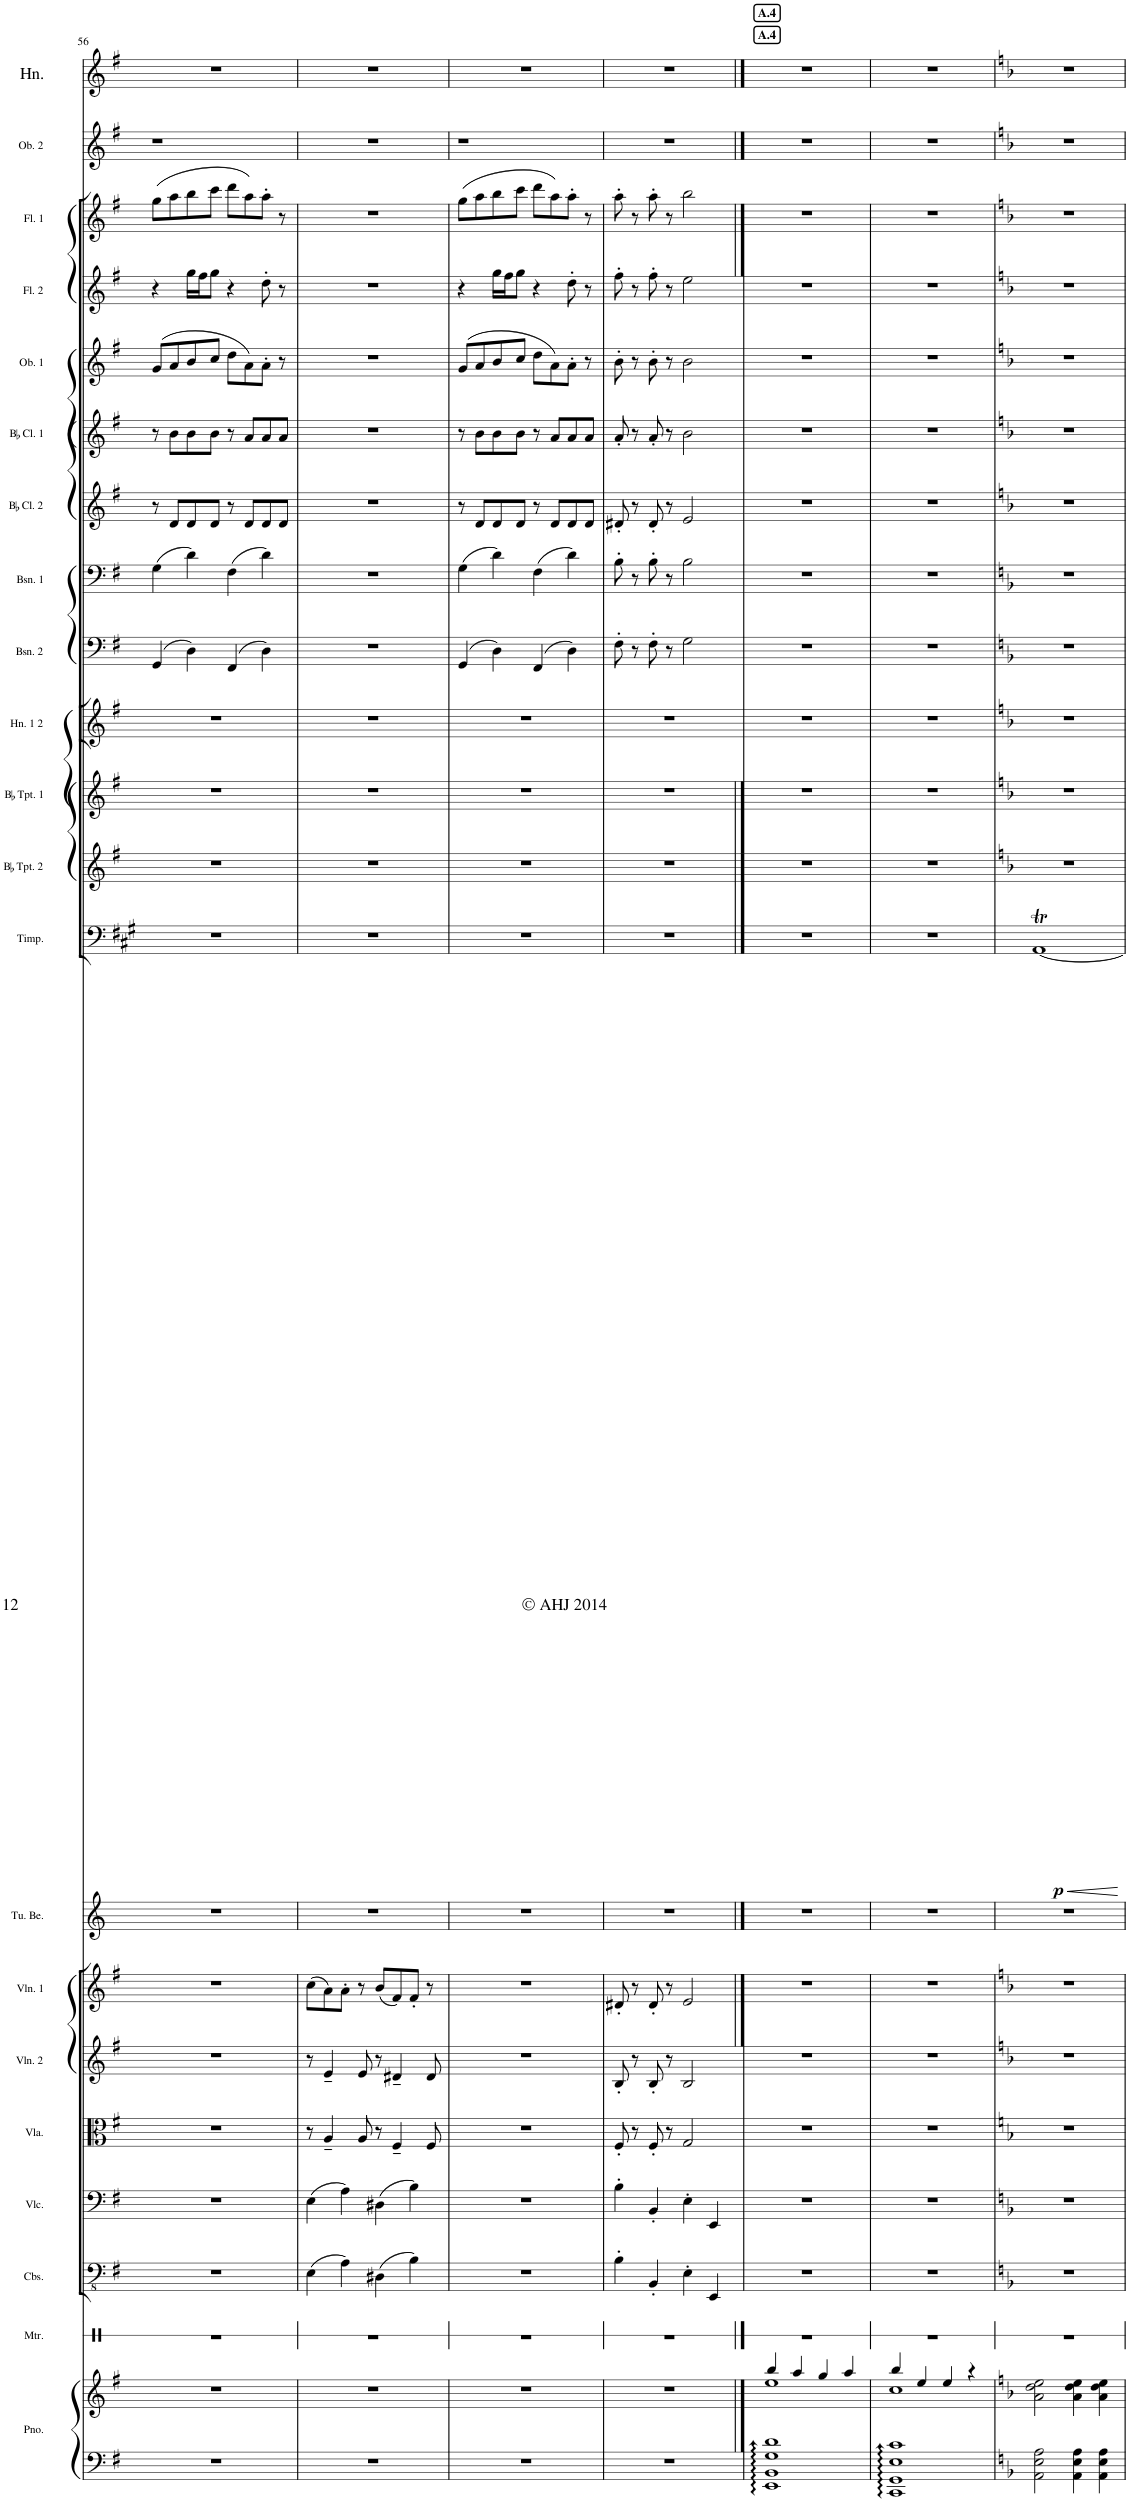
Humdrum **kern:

**kern	**kern	**kern	**kern	**kern	**kern	**kern	**kern	**kern	**kern	**dynam	**kern	**kern	**kern	**kern	**kern	**kern	**kern	**kern	**kern	**kern	**kern	**kern
*part21	*part21	*part20	*part19	*part18	*part17	*part16	*part15	*part14	*part13	*part13	*part12	*part11	*part10	*part9	*part8	*part7	*part6	*part5	*part4	*part3	*part2	*part1
*staff22	*staff21	*staff20	*staff19	*staff18	*staff17	*staff16	*staff15	*staff14	*staff13	*staff13	*staff12	*staff11	*staff10	*staff9	*staff8	*staff7	*staff6	*staff5	*staff4	*staff3	*staff2	*staff1
*I"Piano	*	*I"Metronome	*I"Contrabass	*I"Violoncello	*I"Viola	*I"Violin 2	*I"Violin 1	*I"Tubular Bells	*I"Timpani	*	*I"BaccidentalFlat Trumpet 2	*I"BaccidentalFlat Trumpet 1	*I"Horn 1 2	*I"Bassoon 2	*I"Bassoon 1	*I"BaccidentalFlat Clarinet 2	*I"BaccidentalFlat Clarinet 1	*I"Oboe 1	*I"Flute 2	*I"Flute 1	*I"Oboe 2	*I"Horn
*I'Pno.	*	*I'Mtr.	*I'Cbs.	*I'Vlc.	*I'Vla.	*I'Vln. 2	*I'Vln. 1	*I'Tu. Be.	*I'Timp.	*	*I'BaccidentalFlat Tpt. 2	*I'BaccidentalFlat Tpt. 1	*I'Hn. 1 2	*I'Bsn. 2	*I'Bsn. 1	*I'BaccidentalFlat Cl. 2	*I'BaccidentalFlat Cl. 1	*I'Ob. 1	*I'Fl. 2	*I'Fl. 1	*I'Ob. 2	*I'Hn.
!!LO:PB:g=z
*clefF4	*clefG2	*clefX	*clefFv4	*clefF4	*clefC3	*clefG2	*clefG2	*clefG2	*clefF4	*	*clefG2	*clefG2	*clefG2	*clefF4	*clefF4	*clefG2	*clefG2	*clefG2	*clefG2	*clefG2	*clefG2	*clefG2
*	*	*	*	*	*	*	*	*	*	*	*ITrd1c2	*ITrd1c2	*ITrd4c7	*	*	*ITrd1c2	*ITrd1c2	*	*	*	*	*ITrd4c7
*k[f#]	*k[f#]	*k[]	*k[f#]	*k[f#]	*k[f#]	*k[f#]	*k[f#]	*k[]	*k[f#c#g#]	*	*k[f#]	*k[f#]	*k[f#]	*k[f#]	*k[f#]	*k[f#]	*k[f#]	*k[f#]	*k[f#]	*k[f#]	*k[f#]	*k[f#]
*M4/4	*M4/4	*M4/4	*M4/4	*M4/4	*M4/4	*M4/4	*M4/4	*M4/4	*M4/4	*	*M4/4	*M4/4	*M4/4	*M4/4	*M4/4	*M4/4	*M4/4	*M4/4	*M4/4	*M4/4	*M4/4	*M4/4
=56	=56	=56	=56	=56	=56	=56	=56	=56	=56	=56	=56	=56	=56	=56	=56	=56	=56	=56	=56	=56	=56	=56
1r	1r	1r	1r	1r	1r	1r	1r	1r	1r	.	1r	1r	1r	(4GG/	(4G\	8r	8r	(8g/L	4r	(8gg\L	1r	1r
.	.	.	.	.	.	.	.	.	.	.	.	.	.	.	.	8d/L	8b\L	8a/	.	8aa\	.	.
.	.	.	.	.	.	.	.	.	.	.	.	.	.	4D\)	4d\)	8d/	8b\	8b/	16gg\LL	8bb\	.	.
.	.	.	.	.	.	.	.	.	.	.	.	.	.	.	.	.	.	.	16ff#\J	.	.	.
.	.	.	.	.	.	.	.	.	.	.	.	.	.	.	.	8d/J	8b\J	8cc/J	8gg\J	8ccc\J	.	.
.	.	.	.	.	.	.	.	.	.	.	.	.	.	(4FF#/	(4F#\	8r	8r	8dd\L	4r	8ddd\L	.	.
.	.	.	.	.	.	.	.	.	.	.	.	.	.	.	.	8d/L	8a/L	8a\)	.	8aa\)	.	.
.	.	.	.	.	.	.	.	.	.	.	.	.	.	4D\)	4d\)	8d/	8a/	8a'\J	8dd'\	8aa'\J	.	.
.	.	.	.	.	.	.	.	.	.	.	.	.	.	.	.	8d/J	8a/J	8r	8r	8r	.	.
=57	=57	=57	=57	=57	=57	=57	=57	=57	=57	=57	=57	=57	=57	=57	=57	=57	=57	=57	=57	=57	=57	=57
1r	1r	1r	(4EE\	(4E\	8r	8r	(8cc\L	1r	1r	.	1r	1r	1r	1r	1r	1r	1r	1r	1r	1r	1r	1r
.	.	.	.	.	4A~/	4e~/	8a\)	.	.	.	.	.	.	.	.	.	.	.	.	.	.	.
.	.	.	4AA\)	4A\)	.	.	8a'\J	.	.	.	.	.	.	.	.	.	.	.	.	.	.	.
.	.	.	.	.	8A/	8e/	8r	.	.	.	.	.	.	.	.	.	.	.	.	.	.	.
.	.	.	(4DD#X\	(4D#X\	8r	8r	(8b/L	.	.	.	.	.	.	.	.	.	.	.	.	.	.	.
.	.	.	.	.	4F#~/	4d#X~/	8f#/)	.	.	.	.	.	.	.	.	.	.	.	.	.	.	.
.	.	.	4BB\)	4B\)	.	.	8f#'/J	.	.	.	.	.	.	.	.	.	.	.	.	.	.	.
.	.	.	.	.	8F#/	8d#/	8r	.	.	.	.	.	.	.	.	.	.	.	.	.	.	.
=58	=58	=58	=58	=58	=58	=58	=58	=58	=58	=58	=58	=58	=58	=58	=58	=58	=58	=58	=58	=58	=58	=58
1r	1r	1r	1r	1r	1r	1r	1r	1r	1r	.	1r	1r	1r	(4GG/	(4G\	8r	8r	(8g/L	4r	(8gg\L	1r	1r
.	.	.	.	.	.	.	.	.	.	.	.	.	.	.	.	8d/L	8b\L	8a/	.	8aa\	.	.
.	.	.	.	.	.	.	.	.	.	.	.	.	.	4D\)	4d\)	8d/	8b\	8b/	16gg\LL	8bb\	.	.
.	.	.	.	.	.	.	.	.	.	.	.	.	.	.	.	.	.	.	16ff#\J	.	.	.
.	.	.	.	.	.	.	.	.	.	.	.	.	.	.	.	8d/J	8b\J	8cc/J	8gg\J	8ccc\J	.	.
.	.	.	.	.	.	.	.	.	.	.	.	.	.	(4FF#/	(4F#\	8r	8r	8dd\L	4r	8ddd\L	.	.
.	.	.	.	.	.	.	.	.	.	.	.	.	.	.	.	8d/L	8a/L	8a\)	.	8aa\)	.	.
.	.	.	.	.	.	.	.	.	.	.	.	.	.	4D\)	4d\)	8d/	8a/	8a'\J	8dd'\	8aa'\J	.	.
.	.	.	.	.	.	.	.	.	.	.	.	.	.	.	.	8d/J	8a/J	8r	8r	8r	.	.
=59	=59	=59	=59	=59	=59	=59	=59	=59	=59	=59	=59	=59	=59	=59	=59	=59	=59	=59	=59	=59	=59	=59
1r	1r	1r	4BB'\	4B'\	8F#'/	8B'/	8d#X'/	1r	1r	.	1r	1r	1r	8F#'\	8B'\	8d#X'/	8a'/	8b'\	8ff#'\	8aa'\	1r	1r
.	.	.	.	.	8r	8r	8r	.	.	.	.	.	.	8r	8r	8r	8r	8r	8r	8r	.	.
.	.	.	4BBB'/	4BB'/	8F#'/	8B'/	8d#'/	.	.	.	.	.	.	8F#'\	8B'\	8d#'/	8a'/	8b'\	8ff#'\	8aa'\	.	.
.	.	.	.	.	8r	8r	8r	.	.	.	.	.	.	8r	8r	8r	8r	8r	8r	8r	.	.
.	.	.	4EE'\	4E'\	2G/	2B/	2e/	.	.	.	.	.	.	2G\	2B\	2e/	2b\	2b\	2ee\	2bb\	.	.
.	.	.	4EEE/	4EE/	.	.	.	.	.	.	.	.	.	.	.	.	.	.	.	.	.	.
==60	==60	==60	==60	==60	==60	==60	==60	==60	==60	==60	==60	==60	==60	==60	==60	==60	==60	==60	==60	==60	==60	==60
*	*^	*	*	*	*	*	*	*	*	*	*	*	*	*	*	*	*	*	*	*	*	*
!	!	!	!	!	!	!	!	!	!	!	!	!	!	!	!	!	!	!	!	!	!	!	!LO:TX:a:B:t=A.4
!	!	!	!	!	!	!	!	!	!	!	!	!	!	!	!	!	!	!	!	!	!	!	!LO:TX:a:B:t=A.4
1EE 1BB 1G 1d	4bb/	1ee	1r	1r	1r	1r	1r	1r	1r	1r	.	1r	1r	1r	1r	1r	1r	1r	1r	1r	1r	1r	1r
.	4aa/	.	.	.	.	.	.	.	.	.	.	.	.	.	.	.	.	.	.	.	.	.	.
.	4gg/	.	.	.	.	.	.	.	.	.	.	.	.	.	.	.	.	.	.	.	.	.	.
.	4aa/	.	.	.	.	.	.	.	.	.	.	.	.	.	.	.	.	.	.	.	.	.	.
=61	=61	=61	=61	=61	=61	=61	=61	=61	=61	=61	=61	=61	=61	=61	=61	=61	=61	=61	=61	=61	=61	=61	=61
1CC 1GG 1E 1c	4bb/	1cc	1r	1r	1r	1r	1r	1r	1r	1r	.	1r	1r	1r	1r	1r	1r	1r	1r	1r	1r	1r	1r
.	4ee/	.	.	.	.	.	.	.	.	.	.	.	.	.	.	.	.	.	.	.	.	.	.
.	4ee/	.	.	.	.	.	.	.	.	.	.	.	.	.	.	.	.	.	.	.	.	.	.
.	4r	.	.	.	.	.	.	.	.	.	.	.	.	.	.	.	.	.	.	.	.	.	.
*	*v	*v	*	*	*	*	*	*	*	*	*	*	*	*	*	*	*	*	*	*	*	*	*
=62	=62	=62	=62	=62	=62	=62	=62	=62	=62	=62	=62	=62	=62	=62	=62	=62	=62	=62	=62	=62	=62	=62
*k[b-]	*k[b-]	*	*k[b-]	*k[b-]	*k[b-]	*k[b-]	*k[b-]	*	*	*	*k[b-]	*k[b-]	*k[b-]	*k[b-]	*k[b-]	*k[b-]	*k[b-]	*k[b-]	*k[b-]	*k[b-]	*k[b-]	*k[b-]
!	!	!	!	!	!	!	!	!	!	!LO:HP:b	!	!	!	!	!	!	!	!	!	!	!	!
!	!	!	!	!	!	!	!	!	!	!LO:DY:n=1:b	!	!	!	!	!	!	!	!	!	!	!	!
2AA\ 2E\ 2A\	2a\ 2dd\ 2ee\	1r	1r	1r	1r	1r	1r	1r	[1AAT	< p	1r	1r	1r	1r	1r	1r	1r	1r	1r	1r	1r	1r
4AA\ 4E\ 4A\	4a\ 4dd\ 4ee\	.	.	.	.	.	.	.	.	.	.	.	.	.	.	.	.	.	.	.	.	.
4AA\ 4E\ 4A\	4a\ 4dd\ 4ee\	.	.	.	.	.	.	.	.	.	.	.	.	.	.	.	.	.	.	.	.	.
.	.	.	.	.	.	.	.	.	.	[	.	.	.	.	.	.	.	.	.	.	.	.
=	=	=	=	=	=	=	=	=	=	=	=	=	=	=	=	=	=	=	=	=	=	=
*-	*-	*-	*-	*-	*-	*-	*-	*-	*-	*-	*-	*-	*-	*-	*-	*-	*-	*-	*-	*-	*-	*-
